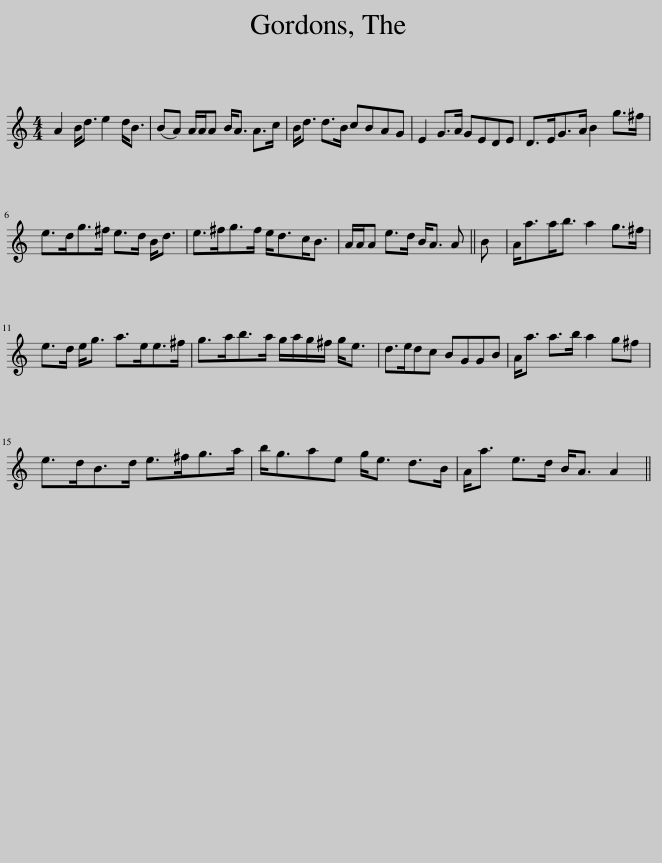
X:1
L:1/8
M:4/4
I:linebreak $
K:C
V:1 treble
V:1
 A2 B<d e2 d<B | (BA) A/A/A B<A A>c | B<d d>B cBAG | E2 G>A GEDE | D>EG>A B2 g>^f |$ %5
 e>dg>^f e>d B<d | e>^fg>f e<dc<B | A/A/A e>d B<A A || B | A<aa<b a2 g>^f |$ %10
 e>d e<g a>ee>^f | g>ab>a g/a/g/^f/ g<e | d>edc BGGB | A<a a>b a2 g^f |$ e>dB>d e>^fg>a | %15
 b<gae g<e d>B | A<a e>d B<A A2 || %17
